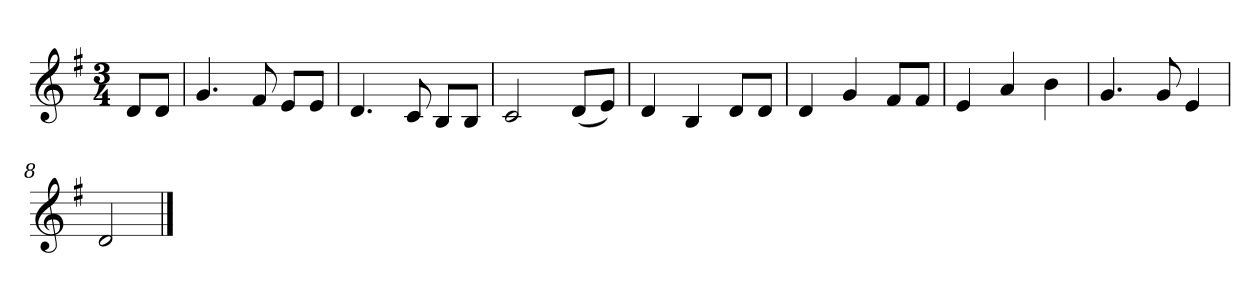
**kern
*part1
*staff1
*k[f#]
*M3/4
*MM120
=
8dL
8dJ
=1
4.g
8f#
8eL
8eJ
=2
4.d
8c
8BL
8BJ
=3
2c
(8dL
8eJ)
=4
4d
4B
8dL
8dJ
=5
4d
4g
8f#L
8f#J
=6
4e
4a
4b
=7
4.g
8g
4e
=8
2d
==
*-
